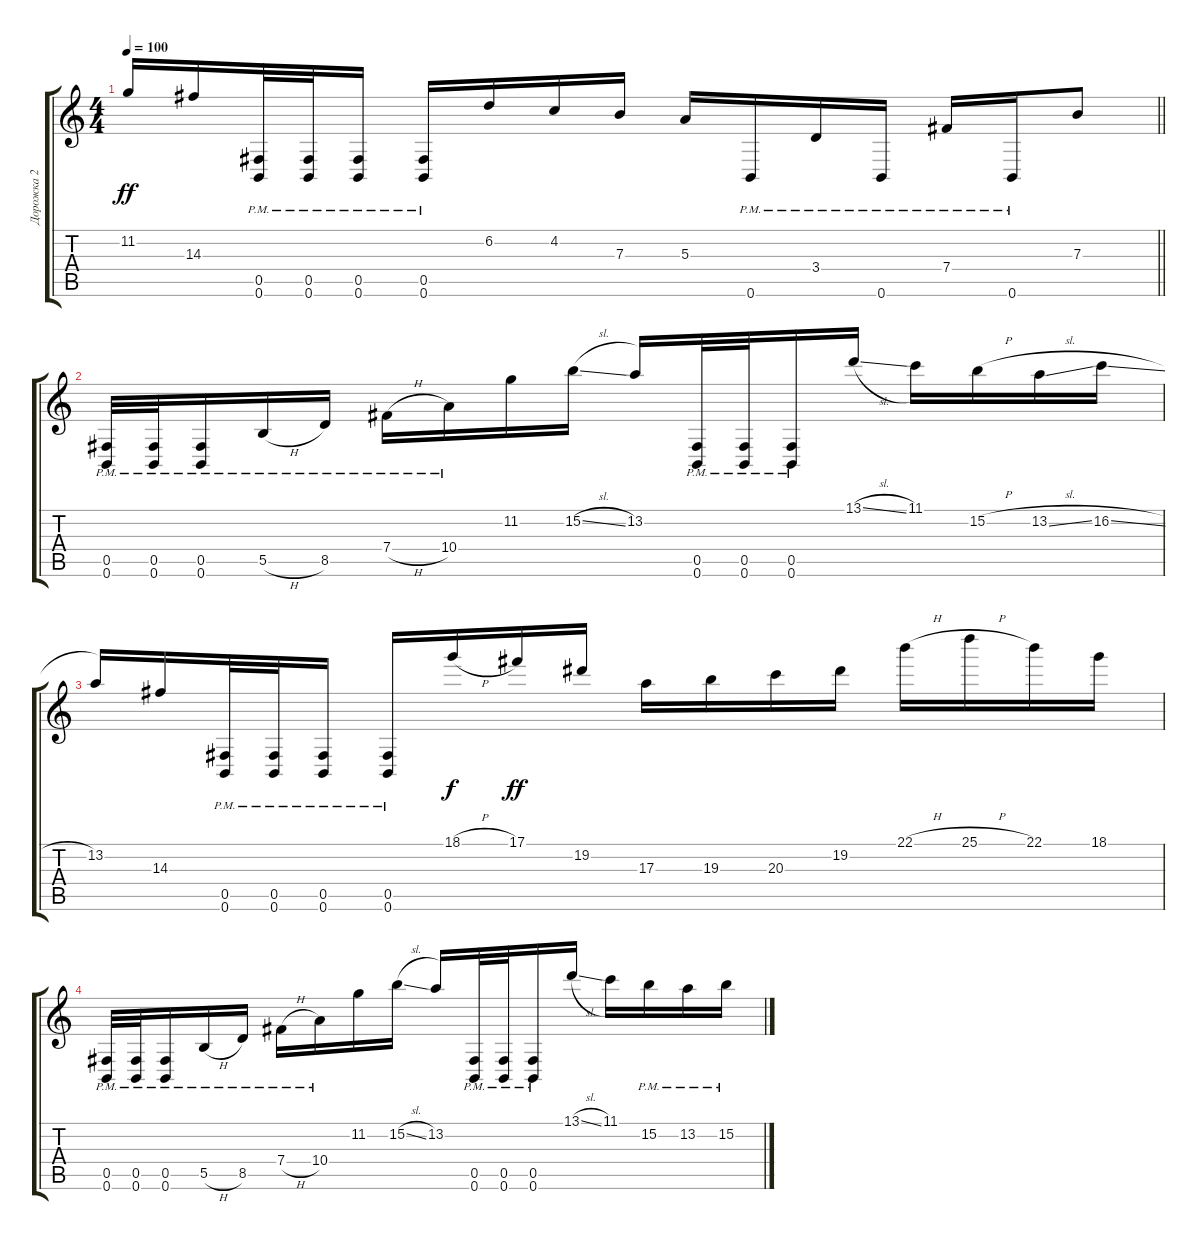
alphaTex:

\track ("Дорожка 2" "Дорожка 2") {instrument distortionguitar}
\staff {score tabs}
\tuning (Db4 Ab3 E3 B2 Gb2 B1) {hide}
\ts (4 4)
\tempo 100
\clef g2
\barLineRight lightlight
\ks c
11.2.16{dy ff} 14.3.16 (0.5{pm} 0.6{pm}).32 (0.5{pm} 0.6{pm}).32 (0.5{pm} 0.6{pm}).16 (0.5{pm} 0.6{pm}).16 6.2.16 4.2.16 7.3.16 5.3.16 0.6{pm}.16 3.4{pm}.16 0.6{pm}.16 7.4{pm}.16 0.6{pm}.16 7.3.8 |
(0.5{pm} 0.6{pm}).32 (0.5{pm} 0.6{pm}).32 (0.5{pm} 0.6{pm}).16 5.5{h pm}.16 8.5{pm}.16 7.4{h pm}.16 10.4{pm}.16 11.2.16 15.2{sl}.16 13.2.16 (0.5{pm} 0.6{pm}).32 (0.5{pm} 0.6{pm}).32 (0.5{pm} 0.6{pm}).16 13.1{sl}.16 11.1.16 15.2{h}.16 13.2{sl}.16 16.2{sl}.16 |
13.2.16 14.3.16 (0.5{pm} 0.6{pm}).32 (0.5{pm} 0.6{pm}).32 (0.5{pm} 0.6{pm}).16 (0.5{pm} 0.6{pm}).16 18.1{h}.16{dy f} 17.1.16{dy ff} 19.2.16 17.3.16 19.3.16 20.3.16 19.2.16 22.1{h}.16 25.1{h}.16 22.1.16 18.1.16 |
(0.5{pm} 0.6{pm}).32 (0.5{pm} 0.6{pm}).32 (0.5{pm} 0.6{pm}).16 5.5{h pm}.16 8.5{pm}.16 7.4{h pm}.16 10.4{pm}.16 11.2.16 15.2{sl}.16 13.2.16 (0.5{pm} 0.6{pm}).32 (0.5{pm} 0.6{pm}).32 (0.5{pm} 0.6{pm}).16 13.1{sl}.16 11.1.16 15.2{pm}.16 13.2{pm}.16 15.2{pm}.16
